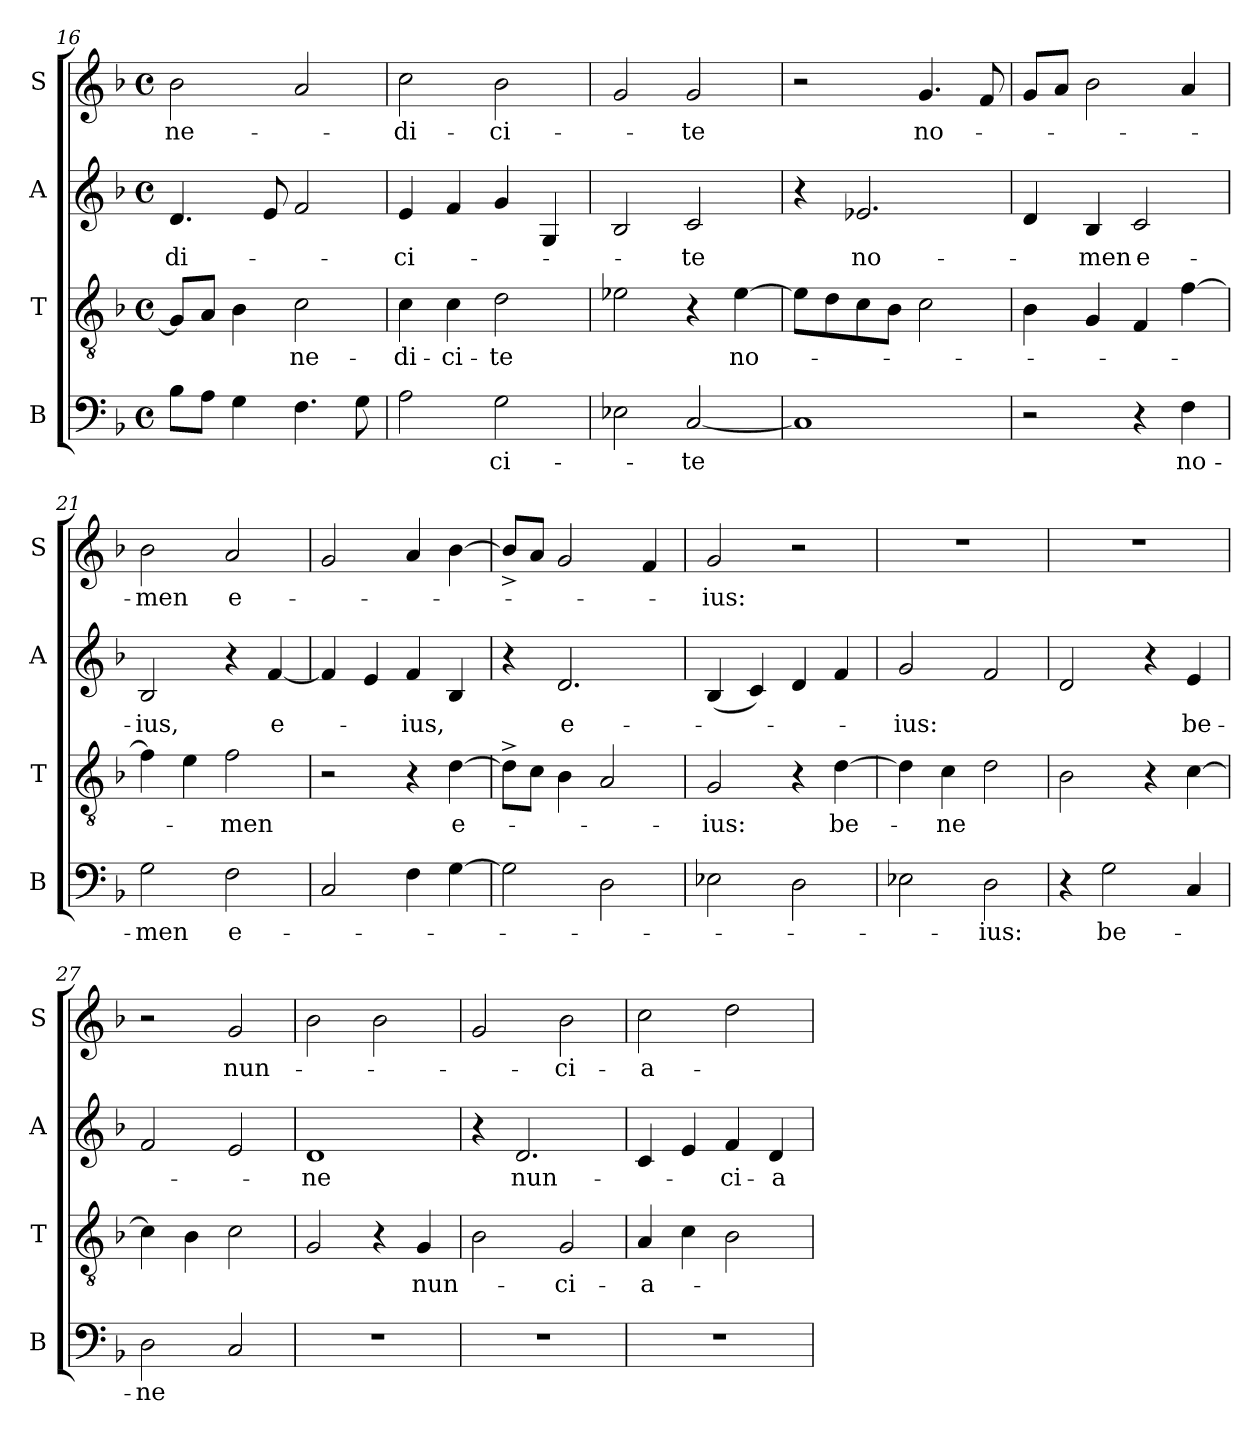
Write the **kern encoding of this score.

**kern	**text	**kern	**text	**kern	**text	**kern	**text
*part4	*part4	*part3	*part3	*part2	*part2	*part1	*part1
*staff4	*staff4	*staff3	*staff3	*staff2	*staff2	*staff1	*staff1
*I"B	*	*I"T	*	*I"A	*	*I"S	*
*I'B	*	*I'T	*	*I'A	*	*I'S	*
*clefF4	*	*clefGv2	*	*clefG2	*	*clefG2	*
*k[b-]	*	*k[b-]	*	*k[b-]	*	*k[b-]	*
*F:	*	*F:	*	*F:	*	*F:	*
*M4/4	*	*M4/4	*	*M4/4	*	*M4/4	*
*met(c)	*	*met(c)	*	*met(c)	*	*met(c)	*
=16	=16	=16	=16	=16	=16	=16	=16
!	!	!	!	!	!LO:LY:b	!	!LO:LY:b
8B-\L	.	8G/L]	.	4.d/	-di-	2b-\	-ne-
8A\J	.	8A/J	.	.	.	.	.
4G\	.	4B-\	.	.	.	.	.
.	.	.	.	8e/	.	.	.
!	!	!	!LO:LY:b	!	!	!	!
4.F\	.	2c\	-ne-	2f/	.	2a/	.
8G\	.	.	.	.	.	.	.
=17	=17	=17	=17	=17	=17	=17	=17
!	!	!	!LO:LY:b	!	!LO:LY:b	!	!LO:LY:b
2A\	.	4c\	-di-	4e/	-ci-	2cc\	-di-
!	!	!	!LO:LY:b	!	!	!	!
.	.	4c\	-ci-	4f/	.	.	.
!	!LO:LY:b	!	!LO:LY:b	!	!	!	!LO:LY:b
2G\	-ci-	2d\	-te	4g/	.	2b-\	-ci-
.	.	.	.	4G/	.	.	.
!!LO:PB:g=z
=18	=18	=18	=18	=18	=18	=18	=18
2E-X\	.	2e-X\	.	2B-/	.	2g/	.
!	!LO:LY:b	!	!	!	!LO:LY:b	!	!LO:LY:b
[<2C/	-te	4r	.	2c/	-te	2g/	-te
!	!	!	!LO:LY:b	!	!	!	!
.	.	[>4e-\	no-	.	.	.	.
=19	=19	=19	=19	=19	=19	=19	=19
1C]	.	8e-\L]	.	4r	.	2r	.
.	.	8d\	.	.	.	.	.
!	!	!	!	!	!LO:LY:b	!	!
.	.	8c\	.	2.e-X/	no-	.	.
.	.	8B-\J	.	.	.	.	.
!	!	!	!	!	!	!	!LO:LY:b
.	.	2c\	.	.	.	4.g/	no-
.	.	.	.	.	.	8f/	.
=20	=20	=20	=20	=20	=20	=20	=20
2r	.	4B-\	.	4d/	.	8g/L	.
.	.	.	.	.	.	8a/J	.
!	!	!	!	!	!LO:LY:b	!	!
.	.	4G/	.	4B-/	-men	2b-\	.
!	!	!	!	!	!LO:LY:b	!	!
4r	.	4F/	.	2c/	e-	.	.
!	!LO:LY:b	!	!	!	!	!	!
4F\	no-	[>4f\	.	.	.	4a/	.
=21	=21	=21	=21	=21	=21	=21	=21
!	!LO:LY:b	!	!	!	!LO:LY:b	!	!LO:LY:b
2G\	-men	4f\]	.	2B-/	-ius,	2b-\	-men
.	.	4e\	.	.	.	.	.
!	!LO:LY:b	!	!LO:LY:b	!	!	!	!LO:LY:b
2F\	e-	2f\	-men	4r	.	2a/	e-
!	!	!	!	!	!LO:LY:b	!	!
.	.	.	.	[<4f/	e-	.	.
=22	=22	=22	=22	=22	=22	=22	=22
2C/	.	2r	.	4f/]	.	2g/	.
.	.	.	.	4e/	.	.	.
!	!	!	!	!	!LO:LY:b	!	!
4F\	.	4r	.	4f/	-ius,	4a/	.
!	!	!	!LO:LY:b	!	!	!	!
[>4G\	.	[>4d\	e-	4B-/	.	[>4b-\	.
=23	=23	=23	=23	=23	=23	=23	=23
2G\]	.	8d^>\L]	.	4r	.	8b-^</L]	.
.	.	8c\J	.	.	.	8a/J	.
!	!	!	!	!	!LO:LY:b	!	!
.	.	4B-\	.	2.d/	e-	2g/	.
2D\	.	2A/	.	.	.	.	.
.	.	.	.	.	.	4f/	.
=24	=24	=24	=24	=24	=24	=24	=24
!	!	!	!LO:LY:b	!	!	!	!LO:LY:b
2E-X\	.	2G/	-ius:	(4B-/	.	2g/	-ius:
.	.	.	.	4c/)	.	.	.
2D\	.	4r	.	4d/	.	2r	.
!	!	!	!LO:LY:b	!	!	!	!
.	.	[<4d\	be-	4f/	.	.	.
!!LO:LB:g=z
=25	=25	=25	=25	=25	=25	=25	=25
!	!	!	!	!	!LO:LY:b	!	!
2E-X\	.	4d\]	.	2g/	-ius:	1r	.
!	!	!	!LO:LY:b	!	!	!	!
.	.	4c\	-ne	.	.	.	.
!	!LO:LY:b	!	!	!	!	!	!
2D\	-ius:	2d\	.	2f/	.	.	.
=26	=26	=26	=26	=26	=26	=26	=26
4r	.	2B-\	.	2d/	.	1r	.
!	!LO:LY:b	!	!	!	!	!	!
2G\	be-	.	.	.	.	.	.
.	.	4r	.	4r	.	.	.
!	!	!	!	!	!LO:LY:b	!	!
4C/	.	[>4c\	.	4e/	be-	.	.
=27	=27	=27	=27	=27	=27	=27	=27
!	!LO:LY:b	!	!	!	!	!	!
2D\	-ne	4c\]	.	2f/	.	2r	.
.	.	4B-\	.	.	.	.	.
!	!	!	!	!	!	!	!LO:LY:b
2C/	.	2c\	.	2e/	.	2g/	nun-
=28	=28	=28	=28	=28	=28	=28	=28
!	!	!	!	!	!LO:LY:b	!	!
1r	.	2G/	.	1d	-ne	2b-\	.
.	.	4r	.	.	.	2b-\	.
!	!	!	!LO:LY:b	!	!	!	!
.	.	4G/	nun-	.	.	.	.
=29	=29	=29	=29	=29	=29	=29	=29
1r	.	2B-\	.	4r	.	2g/	.
!	!	!	!	!	!LO:LY:b	!	!
.	.	.	.	2.d/	nun-	.	.
!	!	!	!LO:LY:b	!	!	!	!LO:LY:b
.	.	2G/	-ci-	.	.	2b-\	-ci-
=30	=30	=30	=30	=30	=30	=30	=30
!	!	!	!LO:LY:b	!	!	!	!LO:LY:b
1r	.	4A/	-a-	4c/	.	2cc\	-a-
.	.	4c\	.	4e/	.	.	.
!	!	!	!	!	!LO:LY:b	!	!
.	.	2B-\	.	4f/	-ci-	2dd\	.
!	!	!	!	!	!LO:LY:b	!	!
.	.	.	.	4d/	-a-	.	.
=	=	=	=	=	=	=	=
*-	*-	*-	*-	*-	*-	*-	*-
